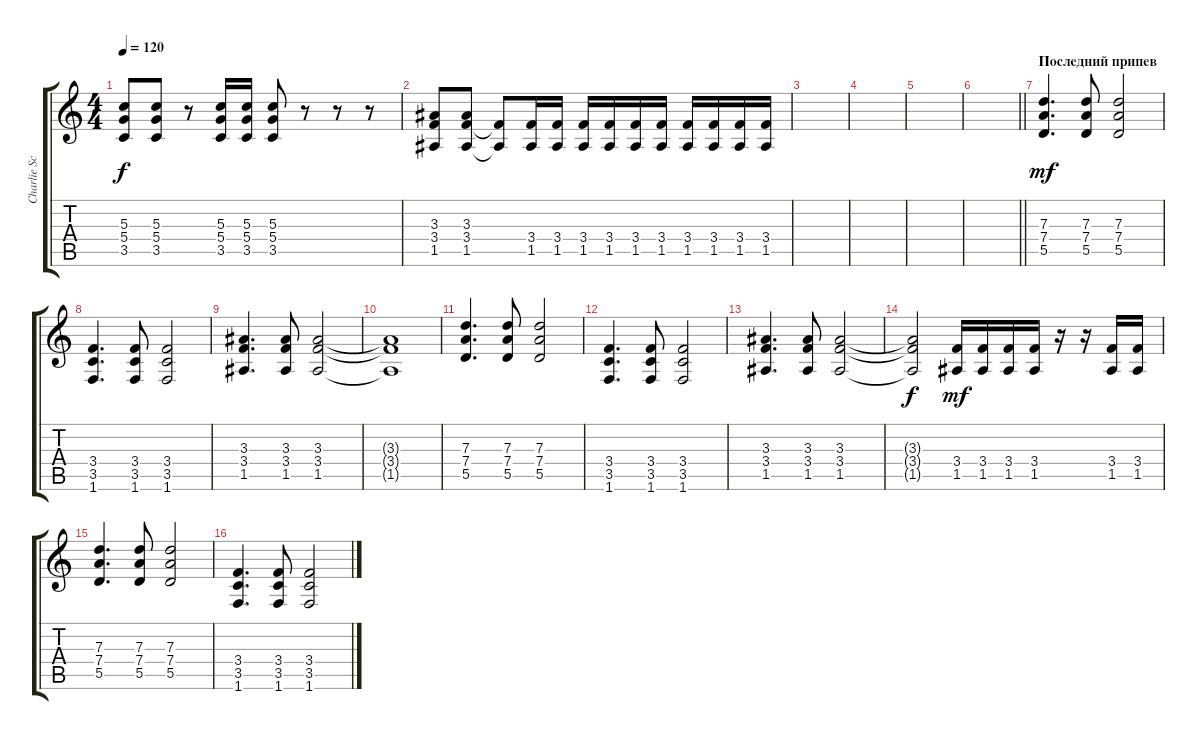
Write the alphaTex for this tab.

\track ("Charlie Scene" "Charlie Sc") {instrument distortionguitar}
\staff {score tabs}
\tuning (E4 B3 G3 D3 A2 E2) {hide}
\ts (4 4)
\tempo 120
\clef g2
\ks c
(5.3 5.4 3.5).8{dy f} (5.3 5.4 3.5).8 r.8 (5.3 5.4 3.5).16 (5.3 5.4 3.5).16 (5.3 5.4 3.5).8 r.8 r.8 r.8 |
(3.3 3.4 1.5).8 (3.3 3.4 1.5).8 (3.4{t} 1.5{t}).8 (3.4 1.5).16 (3.4 1.5).16 (3.4 1.5).16 (3.4 1.5).16 (3.4 1.5).16 (3.4 1.5).16 (3.4 1.5).16 (3.4 1.5).16 (3.4 1.5).16 (3.4 1.5).16 |
|
|
|
\barLineRight lightlight
|
\section ("" "Последний припев")
(7.3 7.4 5.5).4{d dy mf} (7.3 7.4 5.5).8 (7.3 7.4 5.5).2 |
(3.4 3.5 1.6).4{d} (3.4 3.5 1.6).8 (3.4 3.5 1.6).2 |
(3.3 3.4 1.5).4{d} (3.3 3.4 1.5).8 (3.3 3.4 1.5).2 |
(3.3{t} 3.4{t} 1.5{t}).1 |
(7.3 7.4 5.5).4{d} (7.3 7.4 5.5).8 (7.3 7.4 5.5).2 |
(3.4 3.5 1.6).4{d} (3.4 3.5 1.6).8 (3.4 3.5 1.6).2 |
(3.3 3.4 1.5).4{d} (3.3 3.4 1.5).8 (3.3 3.4 1.5).2 |
(3.3{t} 3.4{t} 1.5{t}).2{dy f} (3.4 1.5).16{dy mf} (3.4 1.5).16 (3.4 1.5).16 (3.4 1.5).16 r.16 r.16 (3.4 1.5).16 (3.4 1.5).16 |
(7.3 7.4 5.5).4{d} (7.3 7.4 5.5).8 (7.3 7.4 5.5).2 |
(3.4 3.5 1.6).4{d} (3.4 3.5 1.6).8 (3.4 3.5 1.6).2
